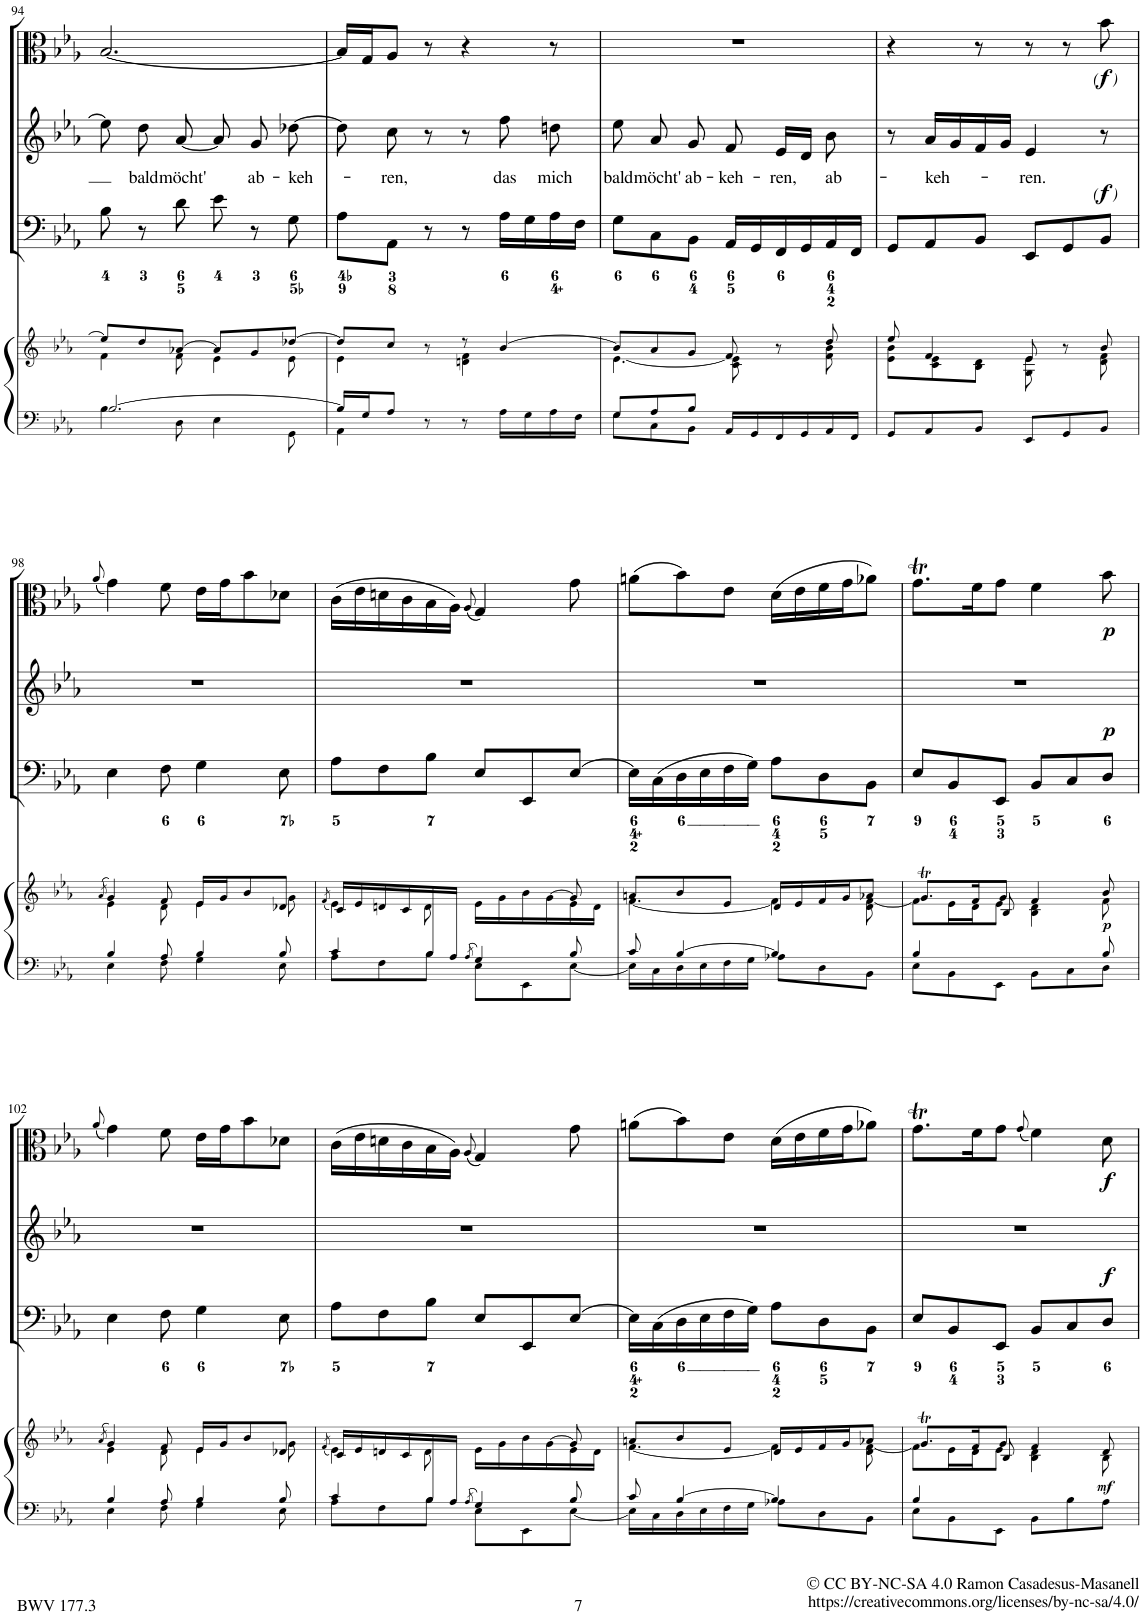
**kern	**kern	**dynam	**kern	**dynam	**kern	**text	**kern	**dynam
*part4	*part4	*part4	*part3	*part3	*part2	*part2	*part1	*part1
*staff5	*staff4	*staff4/5	*staff3	*staff3	*staff2	*staff2	*staff1	*staff1
*I"Piano reduction	*	*	*I"Continuo	*	*I"Soprano	*	*I"Oboe da caccia	*
*I'Pno	*	*	*	*	*	*	*I'Ob	*
!!LO:PB:g=z
*clefF4	*clefG2	*	*clefF4	*	*clefG2	*	*clefC3	*
*k[b-e-a-]	*k[b-e-a-]	*	*k[b-e-a-]	*	*k[b-e-a-]	*	*k[b-e-a-]	*
*M6/8	*M6/8	*	*M6/8	*	*M6/8	*	*M6/8	*
=94	=94	=94	=94	=94	=94	=94	=94	=94
*^	*^	*	*	*	*	*	*	*
[2.B-/	4B-\	8ee-/L]	4f\	.	8B-\	.	8ee-\]	.	[2.B-/	.
!	!	!	!	!	!	!	!	!LO:LY:b	!	!
.	.	8dd/	.	.	8r	.	8dd\	bald	.	.
!	!	!	!	!	!	!	!	!LO:LY:b	!	!
.	8D\	[8a-X/J	8f\	.	8d\	.	[8a-/	möcht'	.	.
.	4E-\	8a-/L]	4e-\	.	8e-\	.	8a-/]	.	.	.
!	!	!	!	!	!	!	!	!LO:LY:b	!	!
.	.	8g/	.	.	8r	.	8g/	ab-	.	.
!	!	!	!	!	!	!	!	!LO:LY:b	!	!
.	8GG\	[8dd-X/J	8e-\	.	8G\	.	[8dd-X\	-keh-	.	.
=95	=95	=95	=95	=95	=95	=95	=95	=95	=95	=95
16B-/LL]	4AA-\	8dd-/L]	4e-\	.	8A-\L	.	8dd-\]	.	16B-/LL]	.
16G/J	.	.	.	.	.	.	.	.	16G/J	.
!	!	!	!	!	!	!	!	!LO:LY:b	!	!
8A-/J	.	8cc/J	.	.	8AA-\J	.	8cc\	-ren,	8A-/J	.
8r	8ryy	8r	8ryy	.	8r	.	8r	.	8r	.
8r	8ryy	8r	4dn\ 4f\	.	8r	.	8r	.	4r	.
!	!	!	!	!	!	!	!	!LO:LY:b	!	!
4ryy	16A-\LL	[4b-/	.	.	16A-\LL	.	8ff\	das	.	.
.	16G\	.	.	.	16G\	.	.	.	.	.
!	!	!	!	!	!	!	!	!LO:LY:b	!	!
.	16A-\	.	8ryy	.	16A-\	.	8ddn\	mich	8r	.
.	16F\JJ	.	.	.	16F\JJ	.	.	.	.	.
=96	=96	=96	=96	=96	=96	=96	=96	=96	=96	=96
!	!	!	!	!	!	!	!	!LO:LY:b	!	!
8G/L	8G\L	8b-/L]	[4.e-\	.	8G\L	.	8ee-\	bald	2.r	.
!	!	!	!	!	!	!	!	!LO:LY:b	!	!
8A-/	8C\	8a-/	.	.	8C\	.	8a-/	möcht'	.	.
!	!	!	!	!	!	!	!	!LO:LY:b	!	!
8B-/J	8BB-\J	8g/J	.	.	8BB-\J	.	8g/	ab-	.	.
!	!	!	!	!	!	!	!	!LO:LY:b	!	!
16AA-/LL	4.ryy	8f/	8c\ 8e-\]	.	16AA-/LL	.	8f/	-keh-	.	.
16GG/	.	.	.	.	16GG/	.	.	.	.	.
!	!	!	!	!	!	!	!	!LO:LY:b	!	!
16FF/	.	8r	8ryy	.	16FF/	.	16e-/LL	-ren,	.	.
16GG/	.	.	.	.	16GG/	.	16d/JJ	.	.	.
!	!	!	!	!	!	!	!	!LO:LY:b	!	!
16AA-/	.	8dd/	8f\ 8b-\	.	16AA-/	.	8b-\	ab-	.	.
16FF/JJ	.	.	.	.	16FF/JJ	.	.	.	.	.
*v	*v	*	*	*	*	*	*	*	*	*
=97	=97	=97	=97	=97	=97	=97	=97	=97	=97
8GG/L	8ee-/	8e-\ 8b-\L	.	8GG/L	.	8r	.	4r	.
!	!	!	!	!	!	!	!LO:LY:b	!	!
8AA-/	4f/	8c\ 8e-\	.	8AA-/	.	16a-/LL	-keh-	.	.
.	.	.	.	.	.	16g/	.	.	.
8BB-/J	.	8B-\ 8d\J	.	8BB-/J	.	16f/	.	8r	.
.	.	.	.	.	.	16g/JJ	.	.	.
!	!	!	!	!	!	!	!LO:LY:b	!	!
8EE-/L	8e-/	8G\ 8e-\	.	8EE-/L	.	4e-/	-ren.	8r	.
8GG/	8r	8ryy	.	8GG/	.	.	.	8r	.
!	!	!	!	!	!LO:DY:a	!	!	!	!
!	!	!	!	!	!LO:DY:n=1:a	!	!	!	!
!	!	!	!	!	!LO:DY:n=2:a	!	!	!	!LO:DY:b
!	!	!	!	!	!	!	!	!	!LO:DY:n=1:b
!	!	!	!	!	!	!	!	!	!LO:DY:n=2:b
8BB-/J	8b-/	8d\ 8f\	.	8BB-/J	other-dynamics f other-dynamics	8r	.	8b-\	other-dynamics f other-dynamics
!!LO:LB:g=z
=98	=98	=98	=98	=98	=98	=98	=98	=98	=98
.	(8qa-/	.	.	.	.	.	.	(8qa-/	.
*^	*	*	*	*	*	*	*	*	*
4B-/	4E-\	4g/)	4e-\	.	4E-\	.	2.r	.	4g\)	.
8A-/	8F\	8f/	8d\	.	8F\	.	.	.	8f\	.
4B-/	4G\	16e-/LL	4e-\	.	4G\	.	.	.	16e-\LL	.
.	.	16g/J	.	.	.	.	.	.	16g\J	.
.	.	8b-/	.	.	.	.	.	.	8b-\	.
8B-/	8E-\	8d-X/J	8g\	.	8E-\	.	.	.	8d-X\J	.
*v	*v	*	*	*	*	*	*	*	*	*
=99	=99	=99	=99	=99	=99	=99	=99	=99	=99
.	.	(8qf/	.	.	.	.	.	.	.
*^	*	*	*	*	*	*	*	*	*
*	*^	*	*	*	*	*	*	*	*	*
4ryy	4c/	8A-\L	16c/LL	4e-\)	.	8A-\L	.	2.r	.	(16c\LL	.
.	.	.	16e-/	.	.	.	.	.	.	16e-\	.
.	.	8F\	16dn/	.	.	8F\	.	.	.	16dn\	.
.	.	.	16c/	.	.	.	.	.	.	16c\	.
16B-/	8ryy	8B-\J	8ryy	8d\	.	8B-\J	.	.	.	16B-\	.
16A-/JJ	.	.	.	.	.	.	.	.	.	16A-\JJ)	.
.	8qA-/	.	.	.	.	.	.	.	.	(8qA-/	.
4.ryy	4G/	8E-\L	4ryy	16e-\LL	.	8E-/L	.	.	.	4G/)	.
.	.	.	.	16g\	.	.	.	.	.	.	.
.	.	8EE-\	.	16b-\	.	8EE-/	.	.	.	.	.
.	.	.	.	[>16g\	.	.	.	.	.	.	.
.	8B-/	[8E-\J	8g/]	16e-\	.	[8E-/J	.	.	.	8g\	.
.	.	.	.	16d\JJ	.	.	.	.	.	.	.
*	*v	*v	*	*	*	*	*	*	*	*	*
=100	=100	=100	=100	=100	=100	=100	=100	=100	=100	=100
8c/	16E-\LL]	8an/L	[4.f\	.	16E-\LL]	.	2.r	.	(8an\L	.
.	16C\	.	.	.	(16C\	.	.	.	.	.
[4B-/	16D\	8b-/	.	.	16D\	.	.	.	8b-\)	.
.	16E-\	.	.	.	16E-\	.	.	.	.	.
.	16F\	8e-/J	.	.	16F\	.	.	.	8e-\J	.
.	16G\JJ	.	.	.	16G\JJ)	.	.	.	.	.
4B-/]	8A-X\L	16d/LL	4f\]	.	8A-\L	.	.	.	(16d\LL	.
.	.	16e-/	.	.	.	.	.	.	16e-\	.
.	8D\	16f/	.	.	8D\	.	.	.	16f\	.
.	.	16g/J	.	.	.	.	.	.	16g\J	.
8ryy	8BB-\J	8a-X/J	8d\ [8f\	.	8BB-\J	.	.	.	8a-X\J)	.
=101	=101	=101	=101	=101	=101	=101	=101	=101	=101	=101
*	*	*	*^	*	*	*	*	*	*	*
4B-/	8E-\L	8.gt/L	8f\L]	4ryy	.	8E-/L	.	2.r	.	8.gt\L	.
.	8BB-\	.	16e-\L	.	.	8BB-/	.	.	.	.	.
.	.	16f/K	16d\J	.	.	.	.	.	.	16f\K	.
8ryy	8EE-\J	8g/J	8e-\J	8B-/	.	8EE-/J	.	.	.	8g\J	.
4ryy	8BB-\L	4f/	4B-\ 4d\	4.ryy	.	8BB-/L	.	.	.	4f\	.
.	8C\	.	.	.	.	8C/	.	.	.	.	.
!	!	!	!	!	!LO:DY:b	!	!LO:DY:a	!	!	!	!LO:DY:b
8B-/	8D\J	8b-/	8f\	.	p	8D/J	p	.	.	8b-\	p
*	*	*v	*v	*v	*	*	*	*	*	*	*
!!LO:LB:g=z
=102	=102	=102	=102	=102	=102	=102	=102	=102	=102
.	.	(8qa-/	.	.	.	.	.	(8qa-/	.
*	*	*^	*	*	*	*	*	*	*
4B-/	4E-\	4g/)	4e-\	.	4E-\	.	2.r	.	4g\)	.
8A-/	8F\	8f/	8d\	.	8F\	.	.	.	8f\	.
4B-/	4G\	16e-/LL	4e-\	.	4G\	.	.	.	16e-\LL	.
.	.	16g/J	.	.	.	.	.	.	16g\J	.
.	.	8b-/	.	.	.	.	.	.	8b-\	.
8B-/	8E-\	8d-X/J	8g\	.	8E-\	.	.	.	8d-X\J	.
*v	*v	*	*	*	*	*	*	*	*	*
=103	=103	=103	=103	=103	=103	=103	=103	=103	=103
.	.	(8qf/	.	.	.	.	.	.	.
*^	*	*	*	*	*	*	*	*	*
*	*^	*	*	*	*	*	*	*	*	*
4ryy	4c/	8A-\L	16c/LL	4e-\)	.	8A-\L	.	2.r	.	(16c\LL	.
.	.	.	16e-/	.	.	.	.	.	.	16e-\	.
.	.	8F\	16dn/	.	.	8F\	.	.	.	16dn\	.
.	.	.	16c/	.	.	.	.	.	.	16c\	.
16B-/	8ryy	8B-\J	8ryy	8d\	.	8B-\J	.	.	.	16B-\	.
16A-/JJ	.	.	.	.	.	.	.	.	.	16A-\JJ)	.
.	8qA-/	.	.	.	.	.	.	.	.	(8qA-/	.
4.ryy	4G/	8E-\L	4ryy	16e-\LL	.	8E-/L	.	.	.	4G/)	.
.	.	.	.	16g\	.	.	.	.	.	.	.
.	.	8EE-\	.	16b-\	.	8EE-/	.	.	.	.	.
.	.	.	.	[>16g\	.	.	.	.	.	.	.
.	8B-/	[8E-\J	8g/]	16e-\	.	[8E-/J	.	.	.	8g\	.
.	.	.	.	16d\JJ	.	.	.	.	.	.	.
*	*v	*v	*	*	*	*	*	*	*	*	*
=104	=104	=104	=104	=104	=104	=104	=104	=104	=104	=104
8c/	16E-\LL]	8an/L	[4.f\	.	16E-\LL]	.	2.r	.	(8an\L	.
.	16C\	.	.	.	(16C\	.	.	.	.	.
[4B-/	16D\	8b-/	.	.	16D\	.	.	.	8b-\)	.
.	16E-\	.	.	.	16E-\	.	.	.	.	.
.	16F\	8e-/J	.	.	16F\	.	.	.	8e-\J	.
.	16G\JJ	.	.	.	16G\JJ)	.	.	.	.	.
4B-/]	8A-X\L	16d/LL	4f\]	.	8A-\L	.	.	.	(16d\LL	.
.	.	16e-/	.	.	.	.	.	.	16e-\	.
.	8D\	16f/	.	.	8D\	.	.	.	16f\	.
.	.	16g/J	.	.	.	.	.	.	16g\J	.
8ryy	8BB-\J	8a-X/J	8d\ [8f\	.	8BB-\J	.	.	.	8a-X\J)	.
=105	=105	=105	=105	=105	=105	=105	=105	=105	=105	=105
*	*	*	*^	*	*	*	*	*	*	*
4B-/	8E-\L	8.gt/L	8f\L]	4ryy	.	8E-/L	.	2.r	.	8.gt\L	.
.	8BB-\	.	16e-\L	.	.	8BB-/	.	.	.	.	.
.	.	16f/K	16d\J	.	.	.	.	.	.	16f\K	.
8ryy	8EE-\J	8g/J	8e-\J	8B-/	.	8EE-/J	.	.	.	8g\J	.
.	.	.	.	.	.	.	.	.	.	(8qg/	.
4ryy	8BB-\L	4f/	4B-\ 4d\	4.ryy	.	8BB-/L	.	.	.	4f\)	.
.	8B-\	.	.	.	.	8C/	.	.	.	.	.
!	!	!	!	!	!LO:DY:b	!	!LO:DY:a	!	!	!	!LO:DY:b
8ryy	8A-\J	8d/	8B-\	.	mf	8D/J	f	.	.	8d\	f
*v	*v	*	*	*	*	*	*	*	*	*	*
*	*v	*v	*v	*	*	*	*	*	*	*
=	=	=	=	=	=	=	=	=
*-	*-	*-	*-	*-	*-	*-	*-	*-
